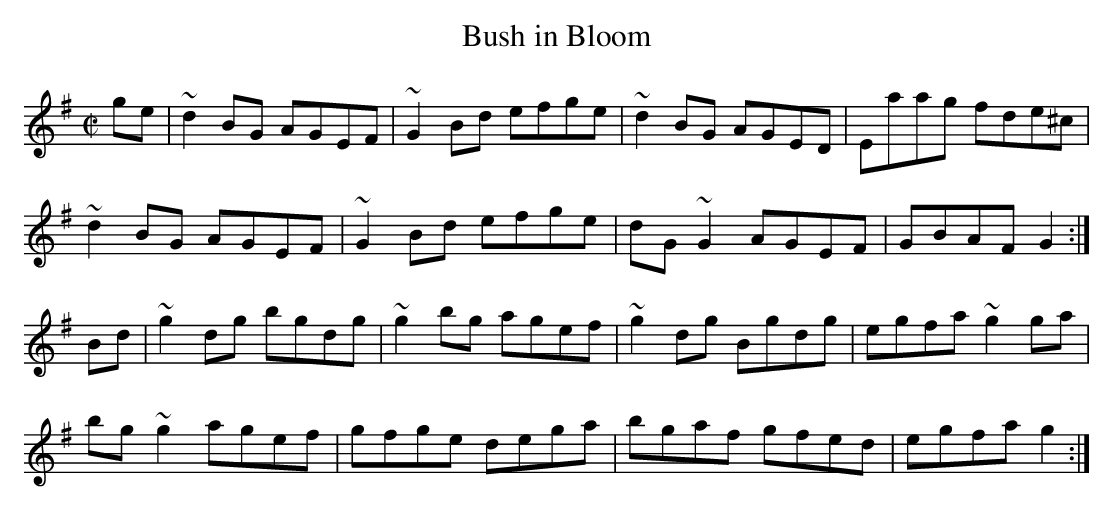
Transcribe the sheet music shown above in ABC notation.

X:1
T:Bush in Bloom
E:9
M:C|
K:G
ge|~d2 BG AGEF|~G2 Bd efge|~d2BG AGED |Eaag fde^c|
~d2 BG AGEF|~G2 Bd efge|dG~G2 AGEF|GBAF G2:|
Bd|~g2 dg bgdg|~g2bg agef|~g2 dg Bgdg|egfa ~g2ga|
bg~g2 agef|gfge dega| bgaf gfed|egfa g2:|**
